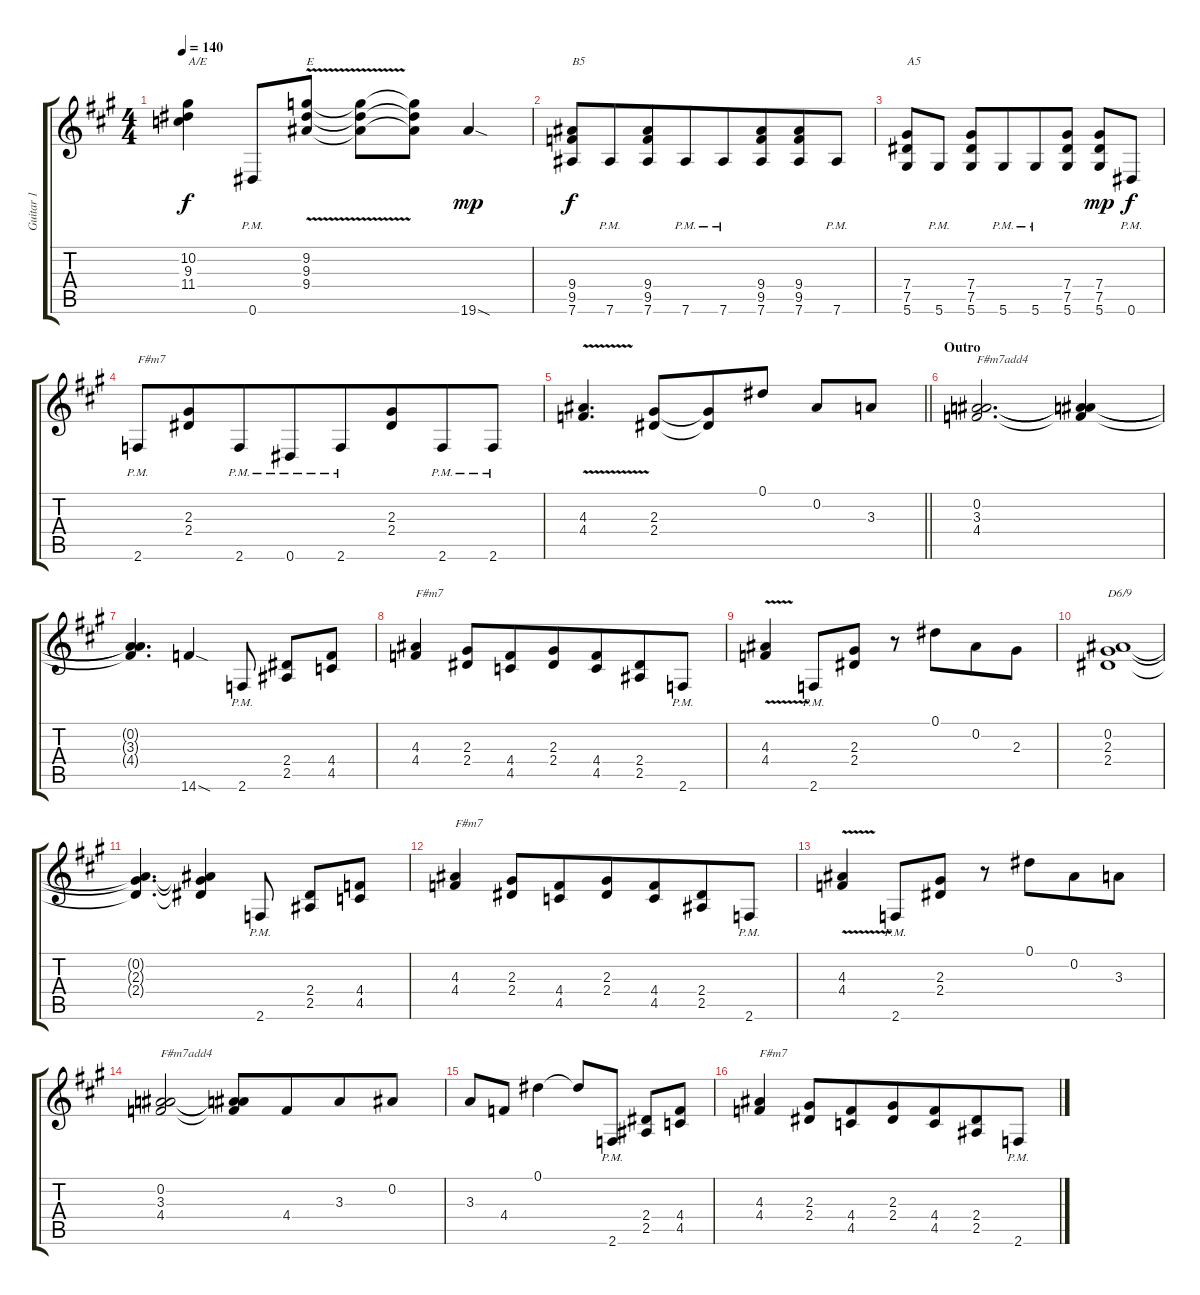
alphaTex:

\track ("Guitar 1 " "Guitar 1 ") {mute instrument distortionguitar}
\staff {score tabs}
\tuning (Eb4 Bb3 Gb3 Db3 Ab2 Eb2) {hide}
\ts (4 4)
\tempo 140
\clef g2
\ks a
(10.2 9.3 11.4).4{txt "A/E" dy f} 0.6{pm}.8{beam merge} (9.2 9.3 9.4{v}).8{txt "E"} (9.2{t} 9.3{t} 9.4{t}).8 (9.2{t} 9.3{t} 9.4{t}).8 19.6{sod}.4{dy mp} |
(9.4 9.5 7.6).8{txt "B5" dy f beam merge} 7.6{pm}.8{beam merge} (9.4 9.5 7.6).8 7.6{pm}.8{beam merge} 7.6{pm}.8{beam merge} (9.4 9.5 7.6).8{beam merge} (9.4 9.5 7.6).8{beam merge} 7.6{pm}.8 |
(7.4 7.5 5.6).8{txt "A5"} 5.6{pm}.8 (7.4 7.5 5.6).8 5.6{pm}.8{beam merge} 5.6{pm}.8 (7.4 7.5 5.6).8 (7.4 7.5 5.6).8{dy mp} 0.6{pm}.8{dy f} |
2.6{pm}.8{txt "F#m7" beam merge} (2.3 2.4).8{beam merge} 2.6{pm}.8 0.6{pm}.8{beam merge} 2.6{pm}.8 (2.3 2.4).8{beam merge} 2.6{pm}.8 2.6{pm}.8 |
\barLineRight lightlight
(4.3 4.4{v}).4{d} (2.3 2.4).8{beam merge} (2.3{t} 2.4{t}).8{beam merge} 0.1.8 0.2.8{beam merge} 3.3.8 |
\section ("" "Outro")
(0.2 3.3 4.4).2{d txt "F#m7add4"} (0.2{t} 3.3{t} 4.4{t}).4 |
(0.2{t} 3.3{t} 4.4{t}).4{d beam merge} 14.6{sod}.4 2.6{pm}.8 (2.4 2.5).8 (4.4 4.5).8 |
(4.3 4.4).4{txt "F#m7"} (2.3 2.4).8 (4.4 4.5).8{beam merge} (2.3 2.4).8{beam merge} (4.4 4.5).8{beam merge} (2.4 2.5).8{beam merge} 2.6{pm}.8 |
(4.3 4.4{v}).4 2.6{pm}.8 (2.3 2.4).8 r.8 0.1.8{beam merge} 0.2.8{beam merge} 2.3.8 |
(0.2 2.3 2.4).1{txt "D6/9"} |
(0.2{t} 2.3{t} 2.4{t}).4{d beam merge} (0.2{t} 2.3{t} 2.4{t}).4 2.6{pm}.8 (2.4 2.5).8 (4.4 4.5).8 |
(4.3 4.4).4{txt "F#m7"} (2.3 2.4).8 (4.4 4.5).8{beam merge} (2.3 2.4).8{beam merge} (4.4 4.5).8{beam merge} (2.4 2.5).8{beam merge} 2.6{pm}.8 |
(4.3 4.4{v}).4 2.6{pm}.8 (2.3 2.4).8 r.8 0.1.8{beam merge} 0.2.8{beam merge} 3.3.8 |
(0.2 3.3 4.4).2{txt "F#m7add4"} (0.2{t} 3.3{t} 4.4{t}).8 4.4.8{beam merge} 3.3.8 0.2.8 |
3.3.8 4.4.8 0.1.4 0.1{t}.8 2.6{pm}.8 (2.4 2.5).8 (4.4 4.5).8 |
(4.3 4.4).4{txt "F#m7"} (2.3 2.4).8 (4.4 4.5).8{beam merge} (2.3 2.4).8{beam merge} (4.4 4.5).8{beam merge} (2.4 2.5).8{beam merge} 2.6{pm}.8
